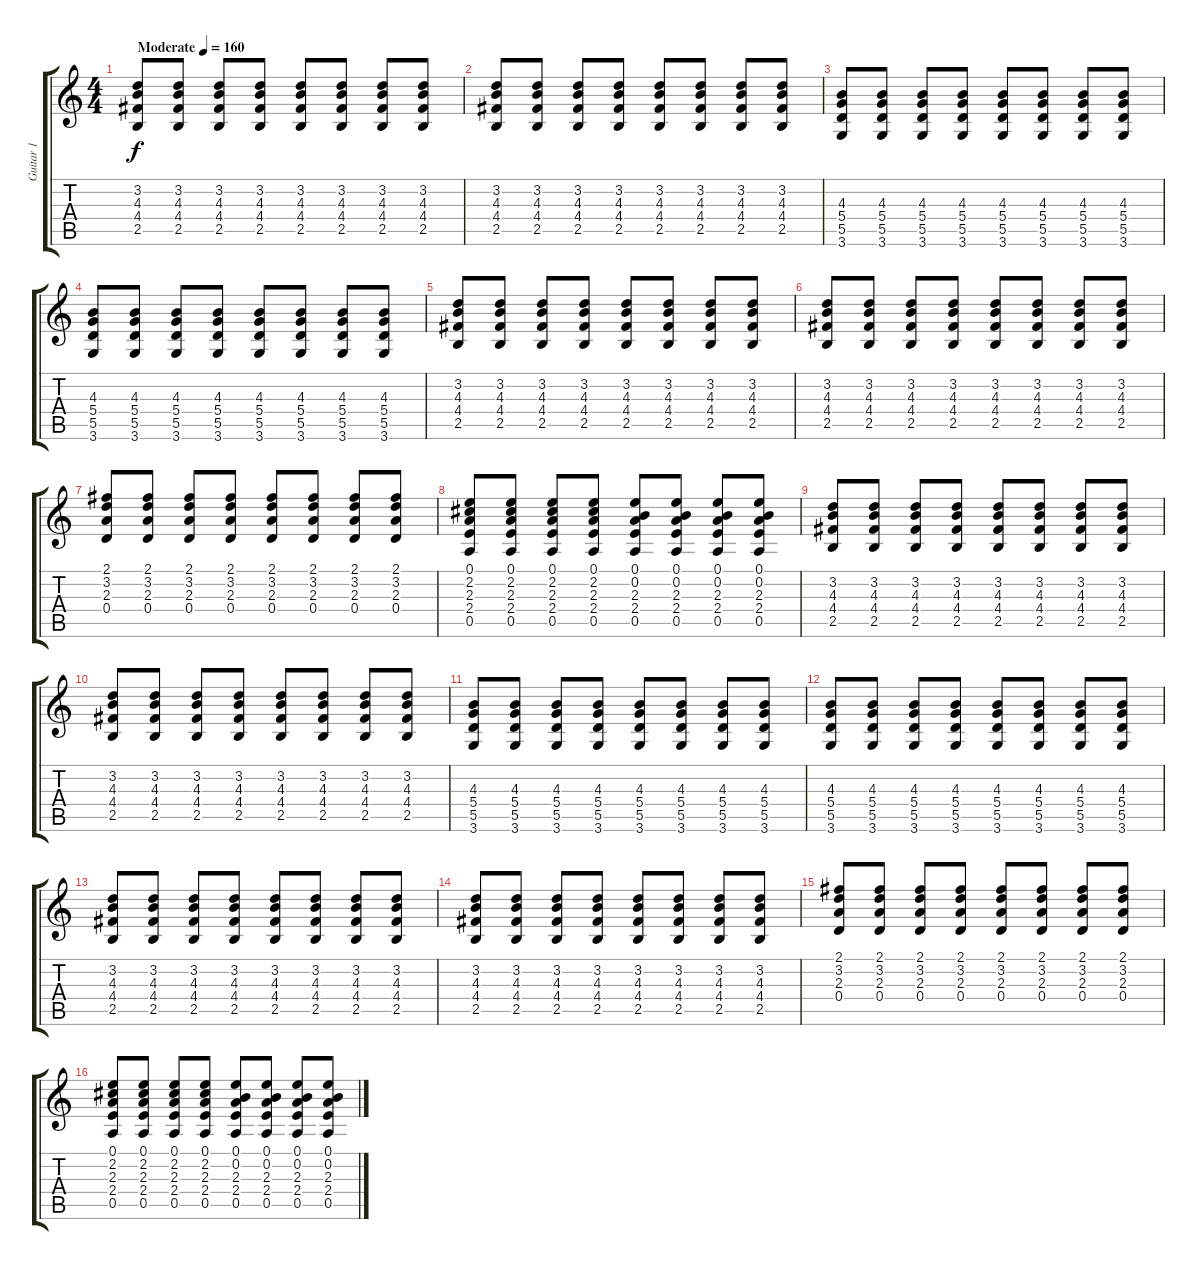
\track ("Guitar 1" "Guitar 1") {instrument distortionguitar}
\staff {score tabs}
\tuning (E4 B3 G3 D3 A2 E2) {hide}
\ts (4 4)
\tempo (160 "Moderate")
\clef g2
\ks c
(3.2 4.3 4.4 2.5).8{dy f instrument distortionguitar} (3.2 4.3 4.4 2.5).8 (3.2 4.3 4.4 2.5).8 (3.2 4.3 4.4 2.5).8 (3.2 4.3 4.4 2.5).8 (3.2 4.3 4.4 2.5).8 (3.2 4.3 4.4 2.5).8 (3.2 4.3 4.4 2.5).8 |
(3.2 4.3 4.4 2.5).8 (3.2 4.3 4.4 2.5).8 (3.2 4.3 4.4 2.5).8 (3.2 4.3 4.4 2.5).8 (3.2 4.3 4.4 2.5).8 (3.2 4.3 4.4 2.5).8 (3.2 4.3 4.4 2.5).8 (3.2 4.3 4.4 2.5).8 |
(4.3 5.4 5.5 3.6).8 (4.3 5.4 5.5 3.6).8 (4.3 5.4 5.5 3.6).8 (4.3 5.4 5.5 3.6).8 (4.3 5.4 5.5 3.6).8 (4.3 5.4 5.5 3.6).8 (4.3 5.4 5.5 3.6).8 (4.3 5.4 5.5 3.6).8 |
(4.3 5.4 5.5 3.6).8 (4.3 5.4 5.5 3.6).8 (4.3 5.4 5.5 3.6).8 (4.3 5.4 5.5 3.6).8 (4.3 5.4 5.5 3.6).8 (4.3 5.4 5.5 3.6).8 (4.3 5.4 5.5 3.6).8 (4.3 5.4 5.5 3.6).8 |
(3.2 4.3 4.4 2.5).8 (3.2 4.3 4.4 2.5).8 (3.2 4.3 4.4 2.5).8 (3.2 4.3 4.4 2.5).8 (3.2 4.3 4.4 2.5).8 (3.2 4.3 4.4 2.5).8 (3.2 4.3 4.4 2.5).8 (3.2 4.3 4.4 2.5).8 |
(3.2 4.3 4.4 2.5).8 (3.2 4.3 4.4 2.5).8 (3.2 4.3 4.4 2.5).8 (3.2 4.3 4.4 2.5).8 (3.2 4.3 4.4 2.5).8 (3.2 4.3 4.4 2.5).8 (3.2 4.3 4.4 2.5).8 (3.2 4.3 4.4 2.5).8 |
(2.1 3.2 2.3 0.4).8 (2.1 3.2 2.3 0.4).8 (2.1 3.2 2.3 0.4).8 (2.1 3.2 2.3 0.4).8 (2.1 3.2 2.3 0.4).8 (2.1 3.2 2.3 0.4).8 (2.1 3.2 2.3 0.4).8 (2.1 3.2 2.3 0.4).8 |
(0.1 2.2 2.3 2.4 0.5).8 (0.1 2.2 2.3 2.4 0.5).8 (0.1 2.2 2.3 2.4 0.5).8 (0.1 2.2 2.3 2.4 0.5).8 (0.1 0.2 2.3 2.4 0.5).8 (0.1 0.2 2.3 2.4 0.5).8 (0.1 0.2 2.3 2.4 0.5).8 (0.1 0.2 2.3 2.4 0.5).8 |
(3.2 4.3 4.4 2.5).8 (3.2 4.3 4.4 2.5).8 (3.2 4.3 4.4 2.5).8 (3.2 4.3 4.4 2.5).8 (3.2 4.3 4.4 2.5).8 (3.2 4.3 4.4 2.5).8 (3.2 4.3 4.4 2.5).8 (3.2 4.3 4.4 2.5).8 |
(3.2 4.3 4.4 2.5).8 (3.2 4.3 4.4 2.5).8 (3.2 4.3 4.4 2.5).8 (3.2 4.3 4.4 2.5).8 (3.2 4.3 4.4 2.5).8 (3.2 4.3 4.4 2.5).8 (3.2 4.3 4.4 2.5).8 (3.2 4.3 4.4 2.5).8 |
(4.3 5.4 5.5 3.6).8 (4.3 5.4 5.5 3.6).8 (4.3 5.4 5.5 3.6).8 (4.3 5.4 5.5 3.6).8 (4.3 5.4 5.5 3.6).8 (4.3 5.4 5.5 3.6).8 (4.3 5.4 5.5 3.6).8 (4.3 5.4 5.5 3.6).8 |
(4.3 5.4 5.5 3.6).8 (4.3 5.4 5.5 3.6).8 (4.3 5.4 5.5 3.6).8 (4.3 5.4 5.5 3.6).8 (4.3 5.4 5.5 3.6).8 (4.3 5.4 5.5 3.6).8 (4.3 5.4 5.5 3.6).8 (4.3 5.4 5.5 3.6).8 |
(3.2 4.3 4.4 2.5).8 (3.2 4.3 4.4 2.5).8 (3.2 4.3 4.4 2.5).8 (3.2 4.3 4.4 2.5).8 (3.2 4.3 4.4 2.5).8 (3.2 4.3 4.4 2.5).8 (3.2 4.3 4.4 2.5).8 (3.2 4.3 4.4 2.5).8 |
(3.2 4.3 4.4 2.5).8 (3.2 4.3 4.4 2.5).8 (3.2 4.3 4.4 2.5).8 (3.2 4.3 4.4 2.5).8 (3.2 4.3 4.4 2.5).8 (3.2 4.3 4.4 2.5).8 (3.2 4.3 4.4 2.5).8 (3.2 4.3 4.4 2.5).8 |
(2.1 3.2 2.3 0.4).8 (2.1 3.2 2.3 0.4).8 (2.1 3.2 2.3 0.4).8 (2.1 3.2 2.3 0.4).8 (2.1 3.2 2.3 0.4).8 (2.1 3.2 2.3 0.4).8 (2.1 3.2 2.3 0.4).8 (2.1 3.2 2.3 0.4).8 |
(0.1 2.2 2.3 2.4 0.5).8 (0.1 2.2 2.3 2.4 0.5).8 (0.1 2.2 2.3 2.4 0.5).8 (0.1 2.2 2.3 2.4 0.5).8 (0.1 0.2 2.3 2.4 0.5).8 (0.1 0.2 2.3 2.4 0.5).8 (0.1 0.2 2.3 2.4 0.5).8 (0.1 0.2 2.3 2.4 0.5).8
